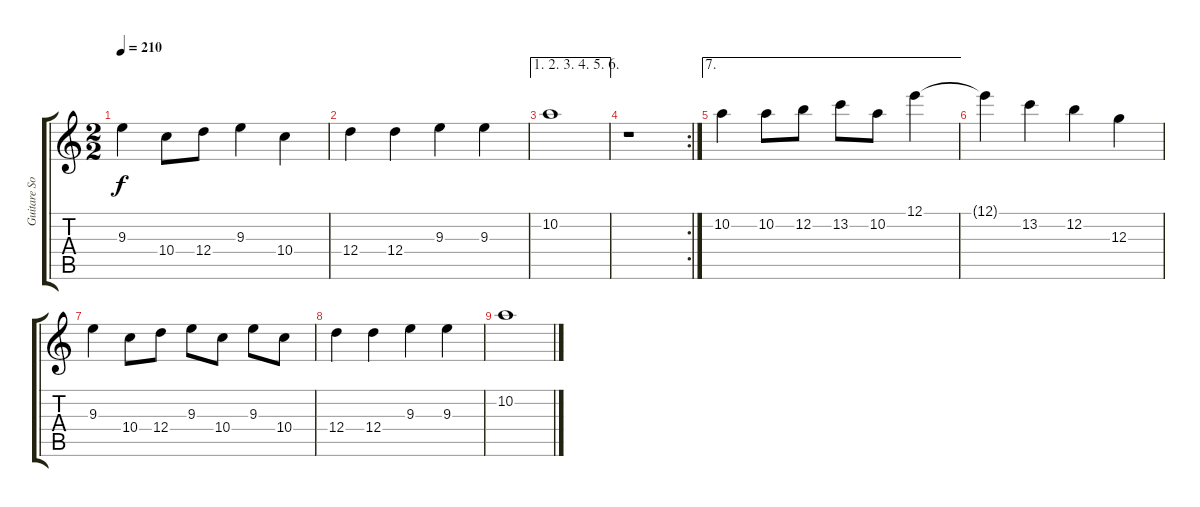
\track ("Guitare Solo" "Guitare So") {instrument acousticguitarsteel}
\staff {score tabs}
\tuning (E4 B3 G3 D3 A2 E2) {hide}
\ts (2 2)
\tempo 210
\clef g2
\ks c
9.3.4{dy f} 10.4.8 12.4.8 9.3.4 10.4.4 |
12.4.4 12.4.4 9.3.4 9.3.4 |
\ae (1 2 3 4 5 6)
10.2.1 |
\rc 2
r.1 |
\ae 7
10.2.4 10.2.8 12.2.8 13.2.8 10.2.8 12.1.4 |
12.1{t}.4 13.2.4 12.2.4 12.3.4 |
9.3.4 10.4.8 12.4.8 9.3.8 10.4.8 9.3.8 10.4.8 |
12.4.4 12.4.4 9.3.4 9.3.4 |
10.2.1
